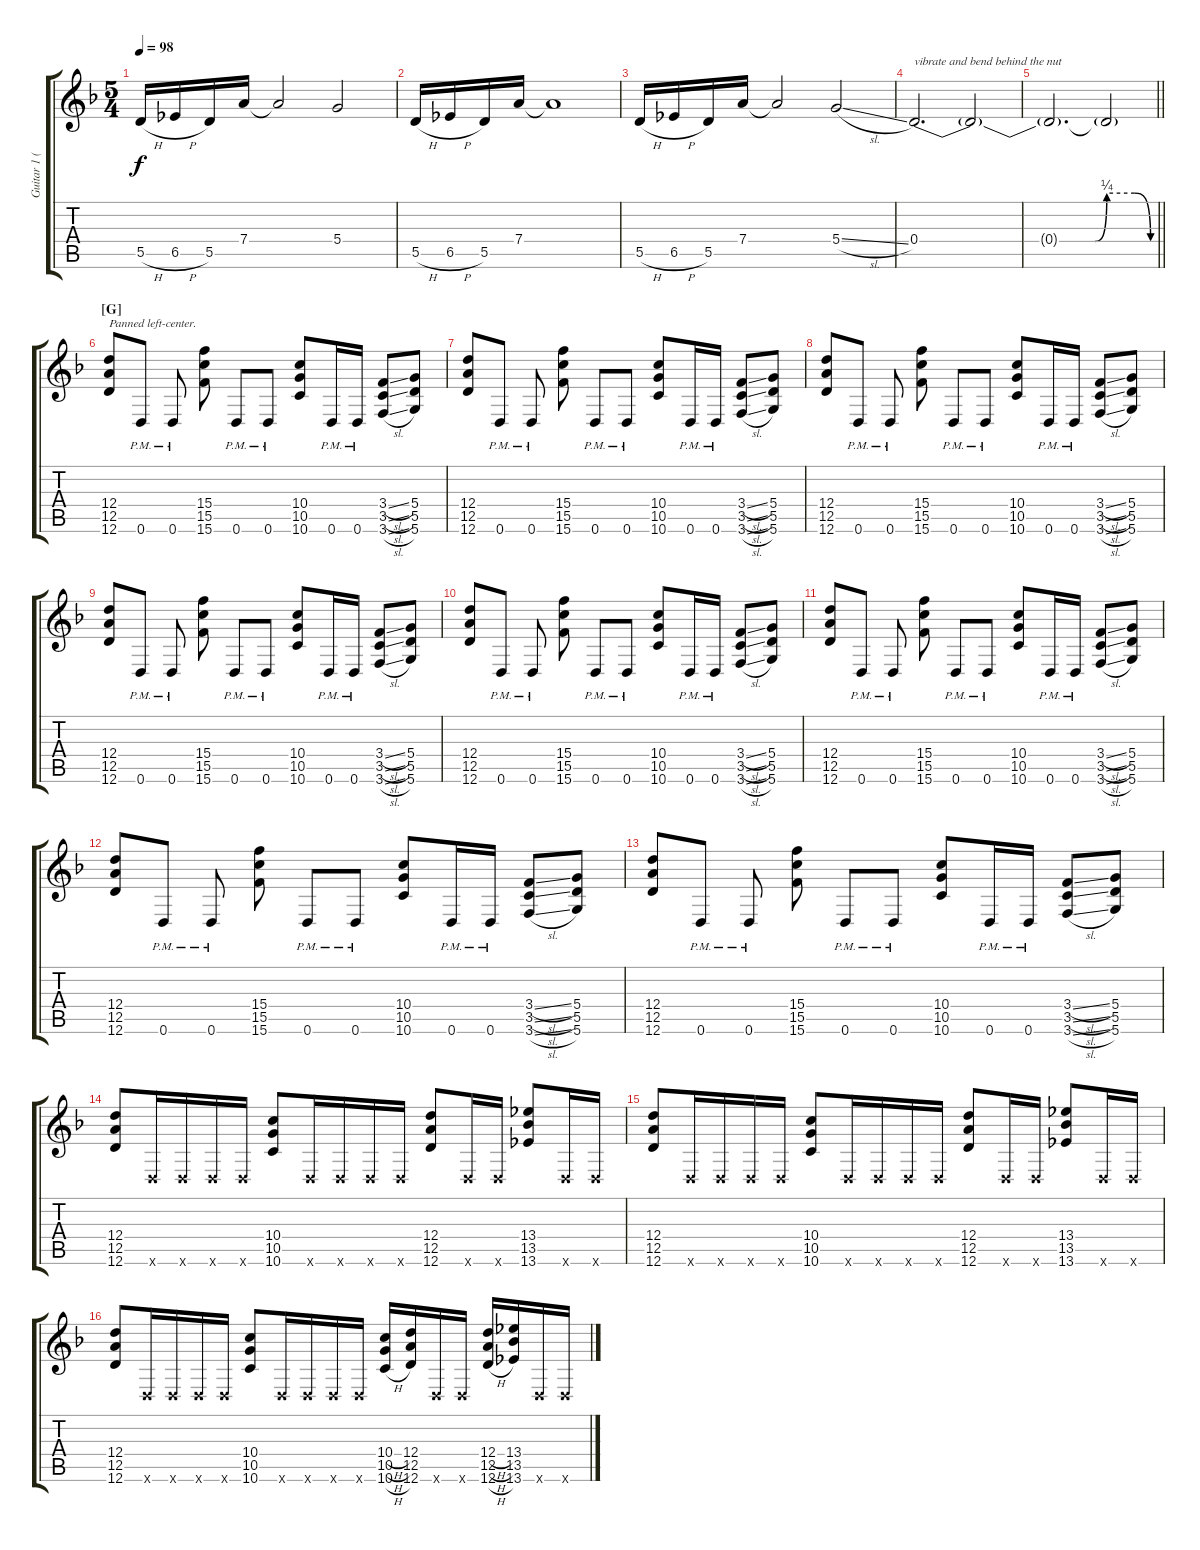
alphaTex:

\track ("Guitar 1 (left)" "Guitar 1 (") {instrument distortionguitar}
\staff {score tabs}
\tuning (E4 B3 G3 D3 A2 D2) {hide}
\ts (5 4)
\tempo 98
\clef g2
\ks dminor
5.5{h}.16{dy f} 6.5{h}.16 5.5.16 7.4.16 7.4{t}.2 5.4.2 |
5.5{h}.16 6.5{h}.16 5.5.16 7.4.16 7.4{t}.1 |
5.5{h}.16 6.5{h}.16 5.5.16 7.4.16 7.4{t}.2 5.4{sl}.2 |
0.4{be (custom 0 0 15 0 30 0 44 0 47 1 54 1 58 0 60 0)}.2{d txt "vibrate and bend behind the nut"} 0.4{t}.2 |
\barLineRight lightlight
0.4{t}.2{d} 0.4{t}.2 |
\section ("" "[G]")
(12.4 12.5 12.6).8{txt "Panned left-center." balance 5} 0.6{pm}.8 0.6{pm}.8{beam split} (15.4 15.5 15.6).8 0.6{pm}.8 0.6{pm}.8 (10.4 10.5 10.6).8 0.6{pm}.16 0.6{pm}.16 (3.4{sl} 3.5{sl} 3.6{sl}).8 (5.4 5.5 5.6).8 |
(12.4 12.5 12.6).8 0.6{pm}.8 0.6{pm}.8{beam split} (15.4 15.5 15.6).8 0.6{pm}.8 0.6{pm}.8 (10.4 10.5 10.6).8 0.6{pm}.16 0.6{pm}.16 (3.4{sl} 3.5{sl} 3.6{sl}).8 (5.4 5.5 5.6).8 |
(12.4 12.5 12.6).8 0.6{pm}.8 0.6{pm}.8{beam split} (15.4 15.5 15.6).8 0.6{pm}.8 0.6{pm}.8 (10.4 10.5 10.6).8 0.6{pm}.16 0.6{pm}.16 (3.4{sl} 3.5{sl} 3.6{sl}).8 (5.4 5.5 5.6).8 |
(12.4 12.5 12.6).8 0.6{pm}.8 0.6{pm}.8{beam split} (15.4 15.5 15.6).8 0.6{pm}.8 0.6{pm}.8 (10.4 10.5 10.6).8 0.6{pm}.16 0.6{pm}.16 (3.4{sl} 3.5{sl} 3.6{sl}).8 (5.4 5.5 5.6).8 |
(12.4 12.5 12.6).8 0.6{pm}.8 0.6{pm}.8{beam split} (15.4 15.5 15.6).8 0.6{pm}.8 0.6{pm}.8 (10.4 10.5 10.6).8 0.6{pm}.16 0.6{pm}.16 (3.4{sl} 3.5{sl} 3.6{sl}).8 (5.4 5.5 5.6).8 |
(12.4 12.5 12.6).8 0.6{pm}.8 0.6{pm}.8{beam split} (15.4 15.5 15.6).8 0.6{pm}.8 0.6{pm}.8 (10.4 10.5 10.6).8 0.6{pm}.16 0.6{pm}.16 (3.4{sl} 3.5{sl} 3.6{sl}).8 (5.4 5.5 5.6).8 |
(12.4 12.5 12.6).8 0.6{pm}.8 0.6{pm}.8{beam split} (15.4 15.5 15.6).8 0.6{pm}.8 0.6{pm}.8 (10.4 10.5 10.6).8 0.6{pm}.16 0.6{pm}.16 (3.4{sl} 3.5{sl} 3.6{sl}).8 (5.4 5.5 5.6).8 |
(12.4 12.5 12.6).8 0.6{pm}.8 0.6{pm}.8{beam split} (15.4 15.5 15.6).8 0.6{pm}.8 0.6{pm}.8 (10.4 10.5 10.6).8 0.6{pm}.16 0.6{pm}.16 (3.4{sl} 3.5{sl} 3.6{sl}).8 (5.4 5.5 5.6).8 |
(12.4 12.5 12.6).8 0.6{x}.16 0.6{x}.16{beam merge} 0.6{x}.16 0.6{x}.16{beam split} (10.4 10.5 10.6).8{beam merge} 0.6{x}.16 0.6{x}.16 0.6{x}.16 0.6{x}.16 (12.4 12.5 12.6).8 0.6{x}.16 0.6{x}.16 (13.4 13.5 13.6).8 0.6{x}.16 0.6{x}.16 |
(12.4 12.5 12.6).8 0.6{x}.16 0.6{x}.16{beam merge} 0.6{x}.16 0.6{x}.16{beam split} (10.4 10.5 10.6).8{beam merge} 0.6{x}.16 0.6{x}.16 0.6{x}.16 0.6{x}.16 (12.4 12.5 12.6).8 0.6{x}.16 0.6{x}.16 (13.4 13.5 13.6).8 0.6{x}.16 0.6{x}.16 |
(12.4 12.5 12.6).8 0.6{x}.16 0.6{x}.16{beam merge} 0.6{x}.16 0.6{x}.16{beam split} (10.4 10.5 10.6).8{beam merge} 0.6{x}.16 0.6{x}.16 0.6{x}.16 0.6{x}.16 (10.4{h} 10.5{h} 10.6{h}).16 (12.4 12.5 12.6).16 0.6{x}.16 0.6{x}.16 (12.4{h} 12.5{h} 12.6{h}).16 (13.4 13.5 13.6).16 0.6{x}.16 0.6{x}.16
